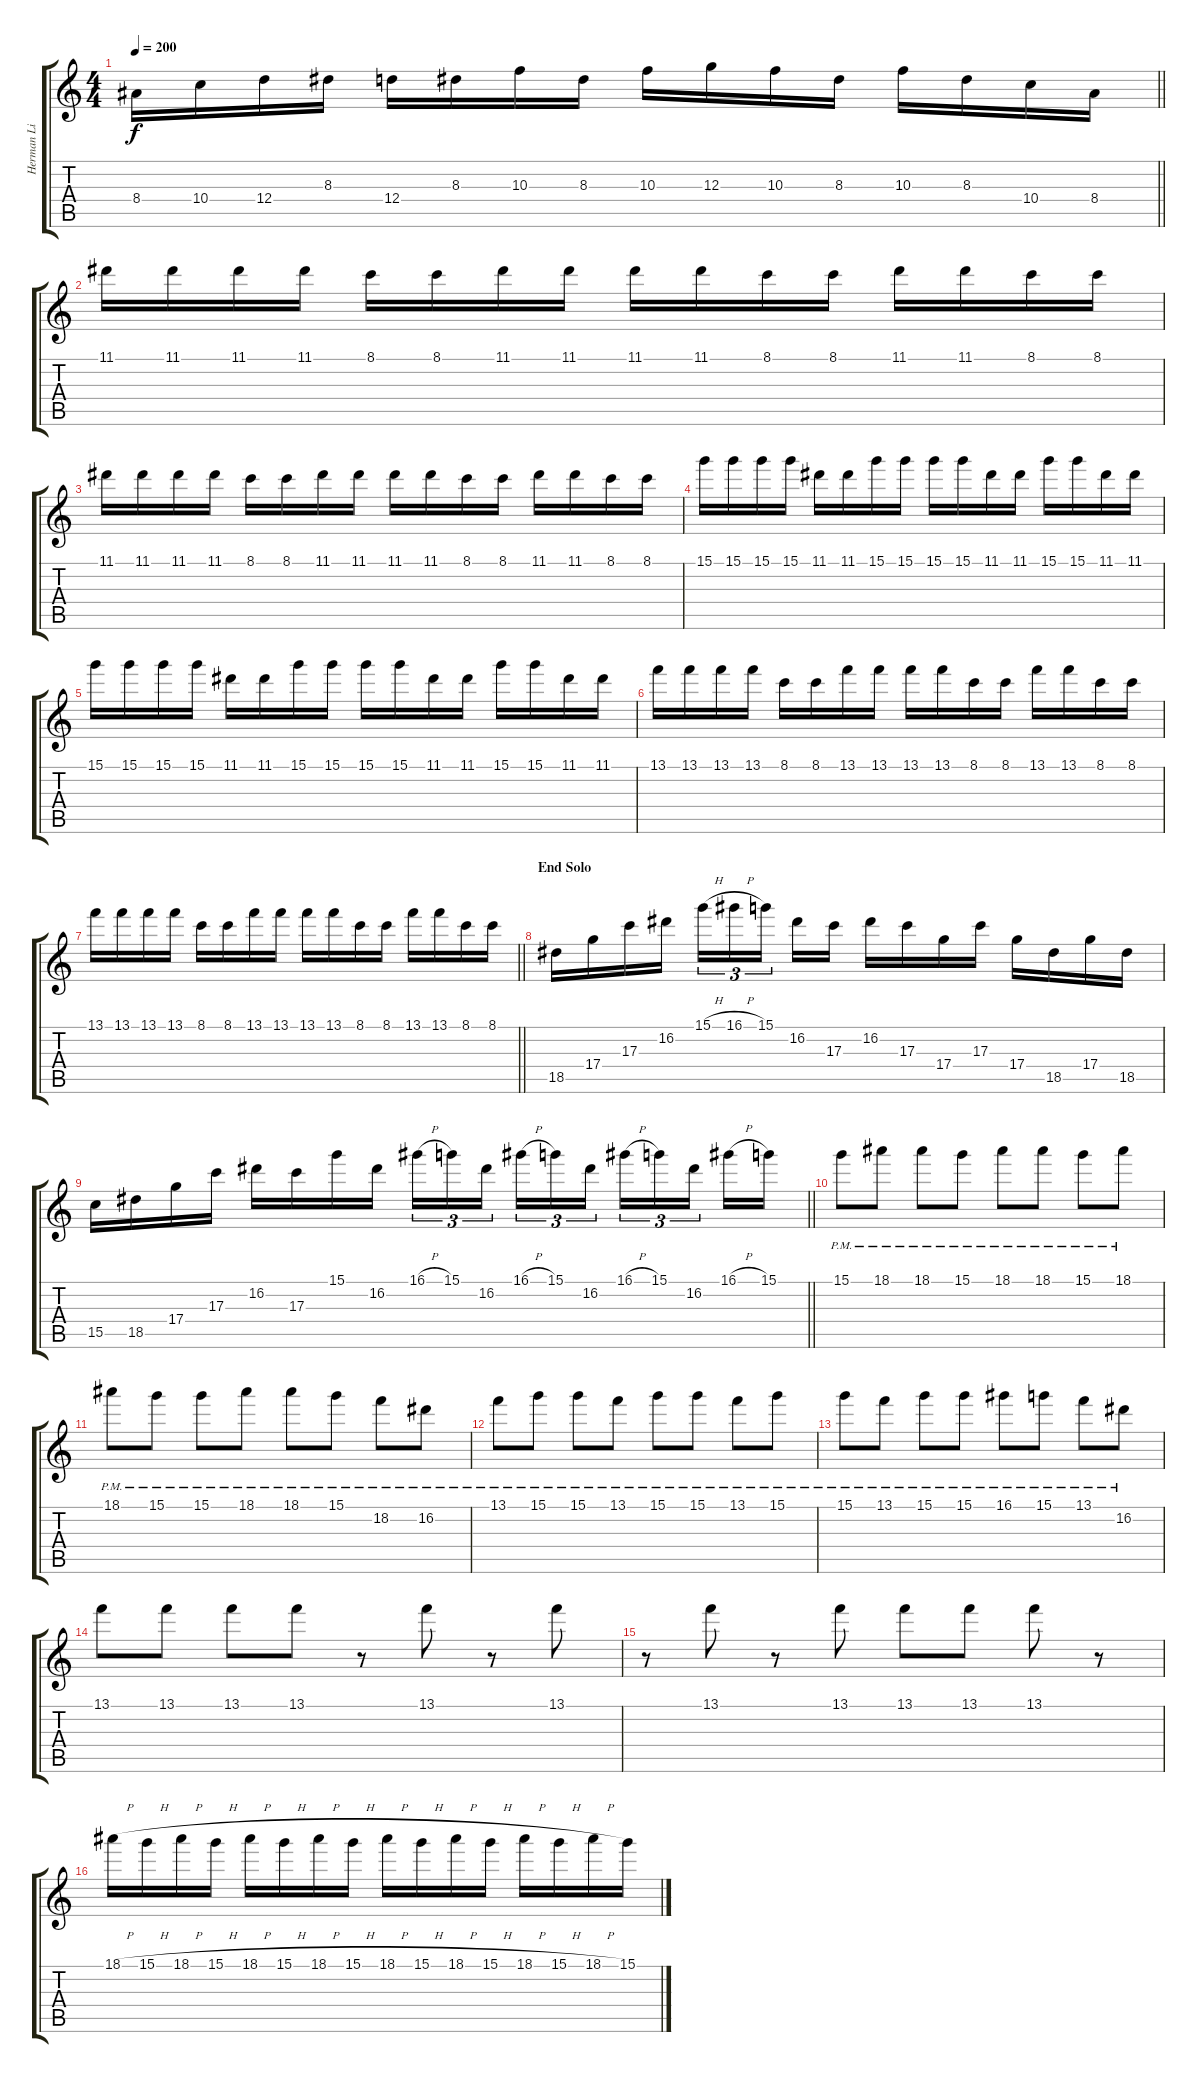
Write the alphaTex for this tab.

\track ("Herman Li (Lead Guitar)" "Herman Li ") {instrument overdrivenguitar}
\staff {score tabs}
\tuning (E4 B3 G3 D3 A2 E2) {hide}
\ts (4 4)
\tempo 200
\clef g2
\barLineRight lightlight
\ks aminor
8.4.16{dy f} 10.4.16 12.4.16 8.3.16 12.4.16 8.3.16 10.3.16 8.3.16 10.3.16 12.3.16 10.3.16 8.3.16 10.3.16 8.3.16 10.4.16 8.4.16 |
11.1.16 11.1.16 11.1.16 11.1.16 8.1.16 8.1.16 11.1.16 11.1.16 11.1.16 11.1.16 8.1.16 8.1.16 11.1.16 11.1.16 8.1.16 8.1.16 |
11.1.16 11.1.16 11.1.16 11.1.16 8.1.16 8.1.16 11.1.16 11.1.16 11.1.16 11.1.16 8.1.16 8.1.16 11.1.16 11.1.16 8.1.16 8.1.16 |
15.1.16 15.1.16 15.1.16 15.1.16 11.1.16 11.1.16 15.1.16 15.1.16 15.1.16 15.1.16 11.1.16 11.1.16 15.1.16 15.1.16 11.1.16 11.1.16 |
15.1.16 15.1.16 15.1.16 15.1.16 11.1.16 11.1.16 15.1.16 15.1.16 15.1.16 15.1.16 11.1.16 11.1.16 15.1.16 15.1.16 11.1.16 11.1.16 |
13.1.16 13.1.16 13.1.16 13.1.16 8.1.16 8.1.16 13.1.16 13.1.16 13.1.16 13.1.16 8.1.16 8.1.16 13.1.16 13.1.16 8.1.16 8.1.16 |
\barLineRight lightlight
13.1.16 13.1.16 13.1.16 13.1.16 8.1.16 8.1.16 13.1.16 13.1.16 13.1.16 13.1.16 8.1.16 8.1.16 13.1.16 13.1.16 8.1.16 8.1.16 |
\section ("" "End Solo")
18.5.16 17.4.16 17.3.16 16.2.16 15.1{h}.16{tu (3 2)} 16.1{h}.16{tu (3 2)} 15.1.16{tu (3 2) beam splitsecondary} 16.2.16 17.3.16 16.2.16 17.3.16 17.4.16 17.3.16 17.4.16 18.5.16 17.4.16 18.5.16 |
\barLineRight lightlight
15.5.16 18.5.16 17.4.16 17.3.16 16.2.16 17.3.16 15.1.16 16.2.16 16.1{h}.16{tu (3 2)} 15.1.16{tu (3 2)} 16.2.16{tu (3 2) beam splitsecondary} 16.1{h}.16{tu (3 2)} 15.1.16{tu (3 2)} 16.2.16{tu (3 2)} 16.1{h}.16{tu (3 2)} 15.1.16{tu (3 2)} 16.2.16{tu (3 2) beam splitsecondary} 16.1{h}.16 15.1.16 |
15.1{pm}.8 18.1{pm}.8 18.1{pm}.8 15.1{pm}.8 18.1{pm}.8 18.1{pm}.8 15.1{pm}.8 18.1{pm}.8 |
18.1{pm}.8 15.1{pm}.8 15.1{pm}.8 18.1{pm}.8 18.1{pm}.8 15.1{pm}.8 18.2{pm}.8 16.2{pm}.8 |
13.1{pm}.8 15.1{pm}.8 15.1{pm}.8 13.1{pm}.8 15.1{pm}.8 15.1{pm}.8 13.1{pm}.8 15.1{pm}.8 |
15.1{pm}.8 13.1{pm}.8 15.1{pm}.8 15.1{pm}.8 16.1{pm}.8 15.1{pm}.8 13.1{pm}.8 16.2{pm}.8 |
13.1.8{instrument guitarfretnoise} 13.1.8 13.1.8 13.1.8 r.8 13.1.8 r.8 13.1.8 |
r.8 13.1.8 r.8 13.1.8 13.1.8 13.1.8 13.1.8 r.8 |
18.1{h}.16{instrument overdrivenguitar} 15.1{h}.16 18.1{h}.16 15.1{h}.16 18.1{h}.16 15.1{h}.16 18.1{h}.16 15.1{h}.16 18.1{h}.16 15.1{h}.16 18.1{h}.16 15.1{h}.16 18.1{h}.16 15.1{h}.16 18.1{h}.16 15.1.16
